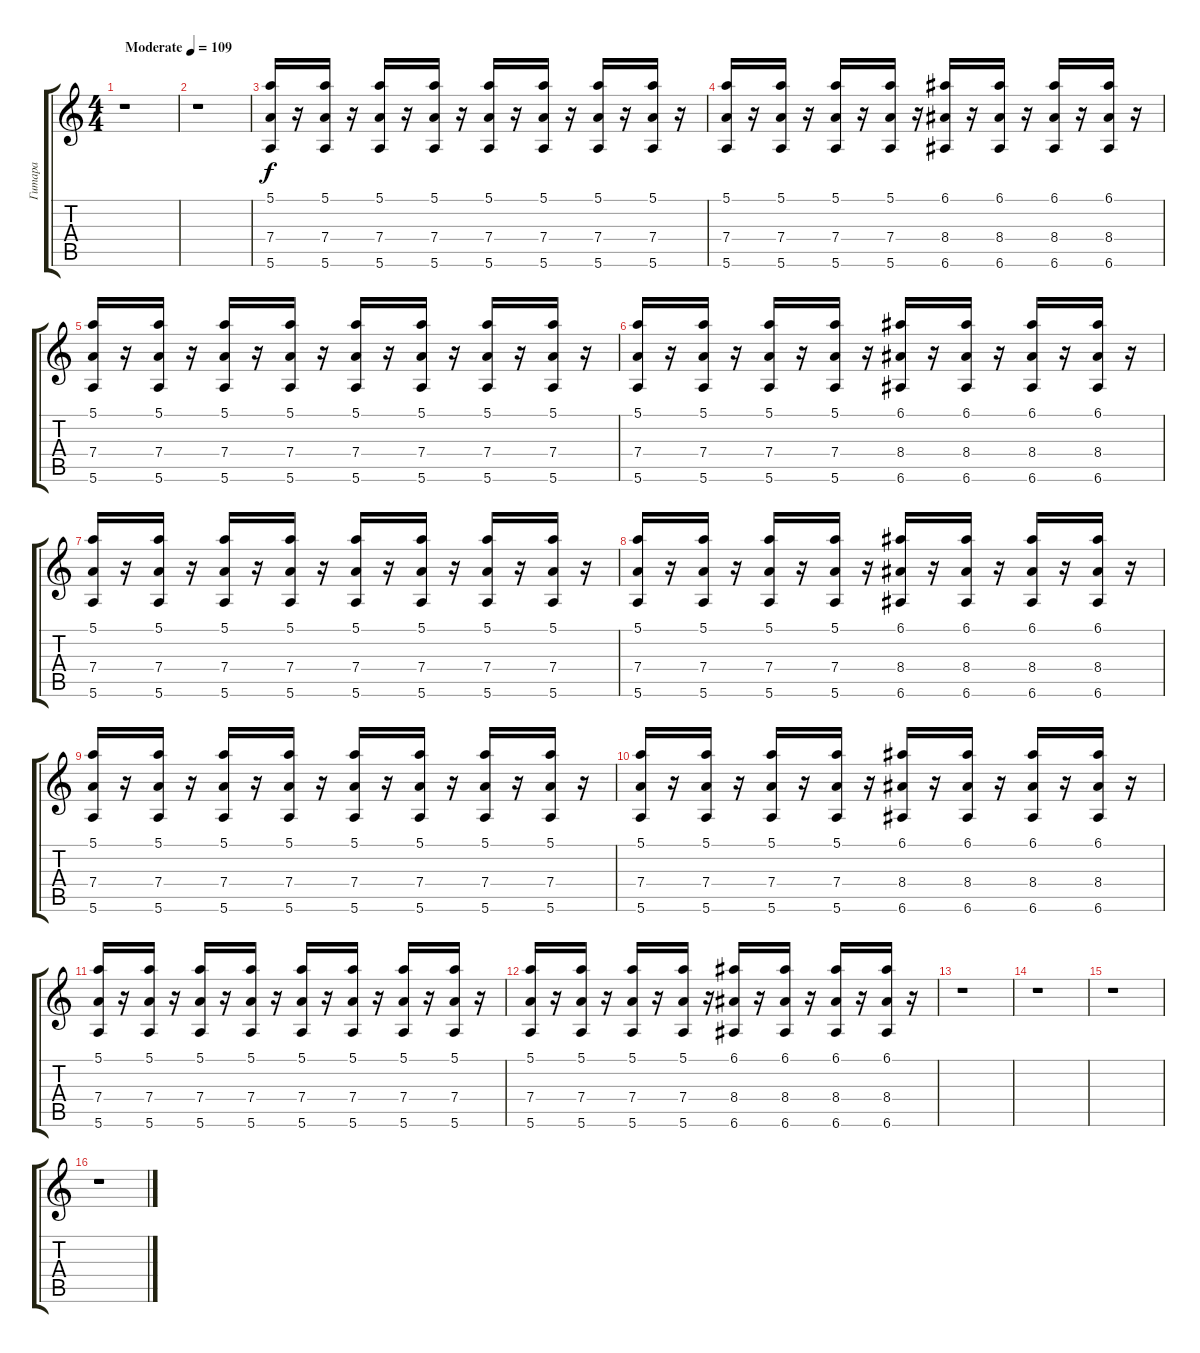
\track ("Гитара" "Гитара") {instrument electricguitarclean}
\staff {score tabs}
\tuning (E4 B3 G3 D3 A2 E2) {hide}
\ts (4 4)
\tempo (109 "Moderate")
\clef g2
\ks c
r.1{dy f instrument electricguitarclean} |
r.1 |
(5.1 7.4 5.6).16 r.16 (5.1 7.4 5.6).16 r.16 (5.1 7.4 5.6).16 r.16 (5.1 7.4 5.6).16 r.16 (5.1 7.4 5.6).16 r.16 (5.1 7.4 5.6).16 r.16 (5.1 7.4 5.6).16 r.16 (5.1 7.4 5.6).16 r.16 |
(5.1 7.4 5.6).16 r.16 (5.1 7.4 5.6).16 r.16 (5.1 7.4 5.6).16 r.16 (5.1 7.4 5.6).16 r.16 (6.1 8.4 6.6).16 r.16 (6.1 8.4 6.6).16 r.16 (6.1 8.4 6.6).16 r.16 (6.1 8.4 6.6).16 r.16 |
(5.1 7.4 5.6).16 r.16 (5.1 7.4 5.6).16 r.16 (5.1 7.4 5.6).16 r.16 (5.1 7.4 5.6).16 r.16 (5.1 7.4 5.6).16 r.16 (5.1 7.4 5.6).16 r.16 (5.1 7.4 5.6).16 r.16 (5.1 7.4 5.6).16 r.16 |
(5.1 7.4 5.6).16 r.16 (5.1 7.4 5.6).16 r.16 (5.1 7.4 5.6).16 r.16 (5.1 7.4 5.6).16 r.16 (6.1 8.4 6.6).16 r.16 (6.1 8.4 6.6).16 r.16 (6.1 8.4 6.6).16 r.16 (6.1 8.4 6.6).16 r.16 |
(5.1 7.4 5.6).16 r.16 (5.1 7.4 5.6).16 r.16 (5.1 7.4 5.6).16 r.16 (5.1 7.4 5.6).16 r.16 (5.1 7.4 5.6).16 r.16 (5.1 7.4 5.6).16 r.16 (5.1 7.4 5.6).16 r.16 (5.1 7.4 5.6).16 r.16 |
(5.1 7.4 5.6).16 r.16 (5.1 7.4 5.6).16 r.16 (5.1 7.4 5.6).16 r.16 (5.1 7.4 5.6).16 r.16 (6.1 8.4 6.6).16 r.16 (6.1 8.4 6.6).16 r.16 (6.1 8.4 6.6).16 r.16 (6.1 8.4 6.6).16 r.16 |
(5.1 7.4 5.6).16 r.16 (5.1 7.4 5.6).16 r.16 (5.1 7.4 5.6).16 r.16 (5.1 7.4 5.6).16 r.16 (5.1 7.4 5.6).16 r.16 (5.1 7.4 5.6).16 r.16 (5.1 7.4 5.6).16 r.16 (5.1 7.4 5.6).16 r.16 |
(5.1 7.4 5.6).16 r.16 (5.1 7.4 5.6).16 r.16 (5.1 7.4 5.6).16 r.16 (5.1 7.4 5.6).16 r.16 (6.1 8.4 6.6).16 r.16 (6.1 8.4 6.6).16 r.16 (6.1 8.4 6.6).16 r.16 (6.1 8.4 6.6).16 r.16 |
(5.1 7.4 5.6).16 r.16 (5.1 7.4 5.6).16 r.16 (5.1 7.4 5.6).16 r.16 (5.1 7.4 5.6).16 r.16 (5.1 7.4 5.6).16 r.16 (5.1 7.4 5.6).16 r.16 (5.1 7.4 5.6).16 r.16 (5.1 7.4 5.6).16 r.16 |
(5.1 7.4 5.6).16 r.16 (5.1 7.4 5.6).16 r.16 (5.1 7.4 5.6).16 r.16 (5.1 7.4 5.6).16 r.16 (6.1 8.4 6.6).16 r.16 (6.1 8.4 6.6).16 r.16 (6.1 8.4 6.6).16 r.16 (6.1 8.4 6.6).16 r.16 |
r.1 |
r.1 |
r.1 |
r.1
